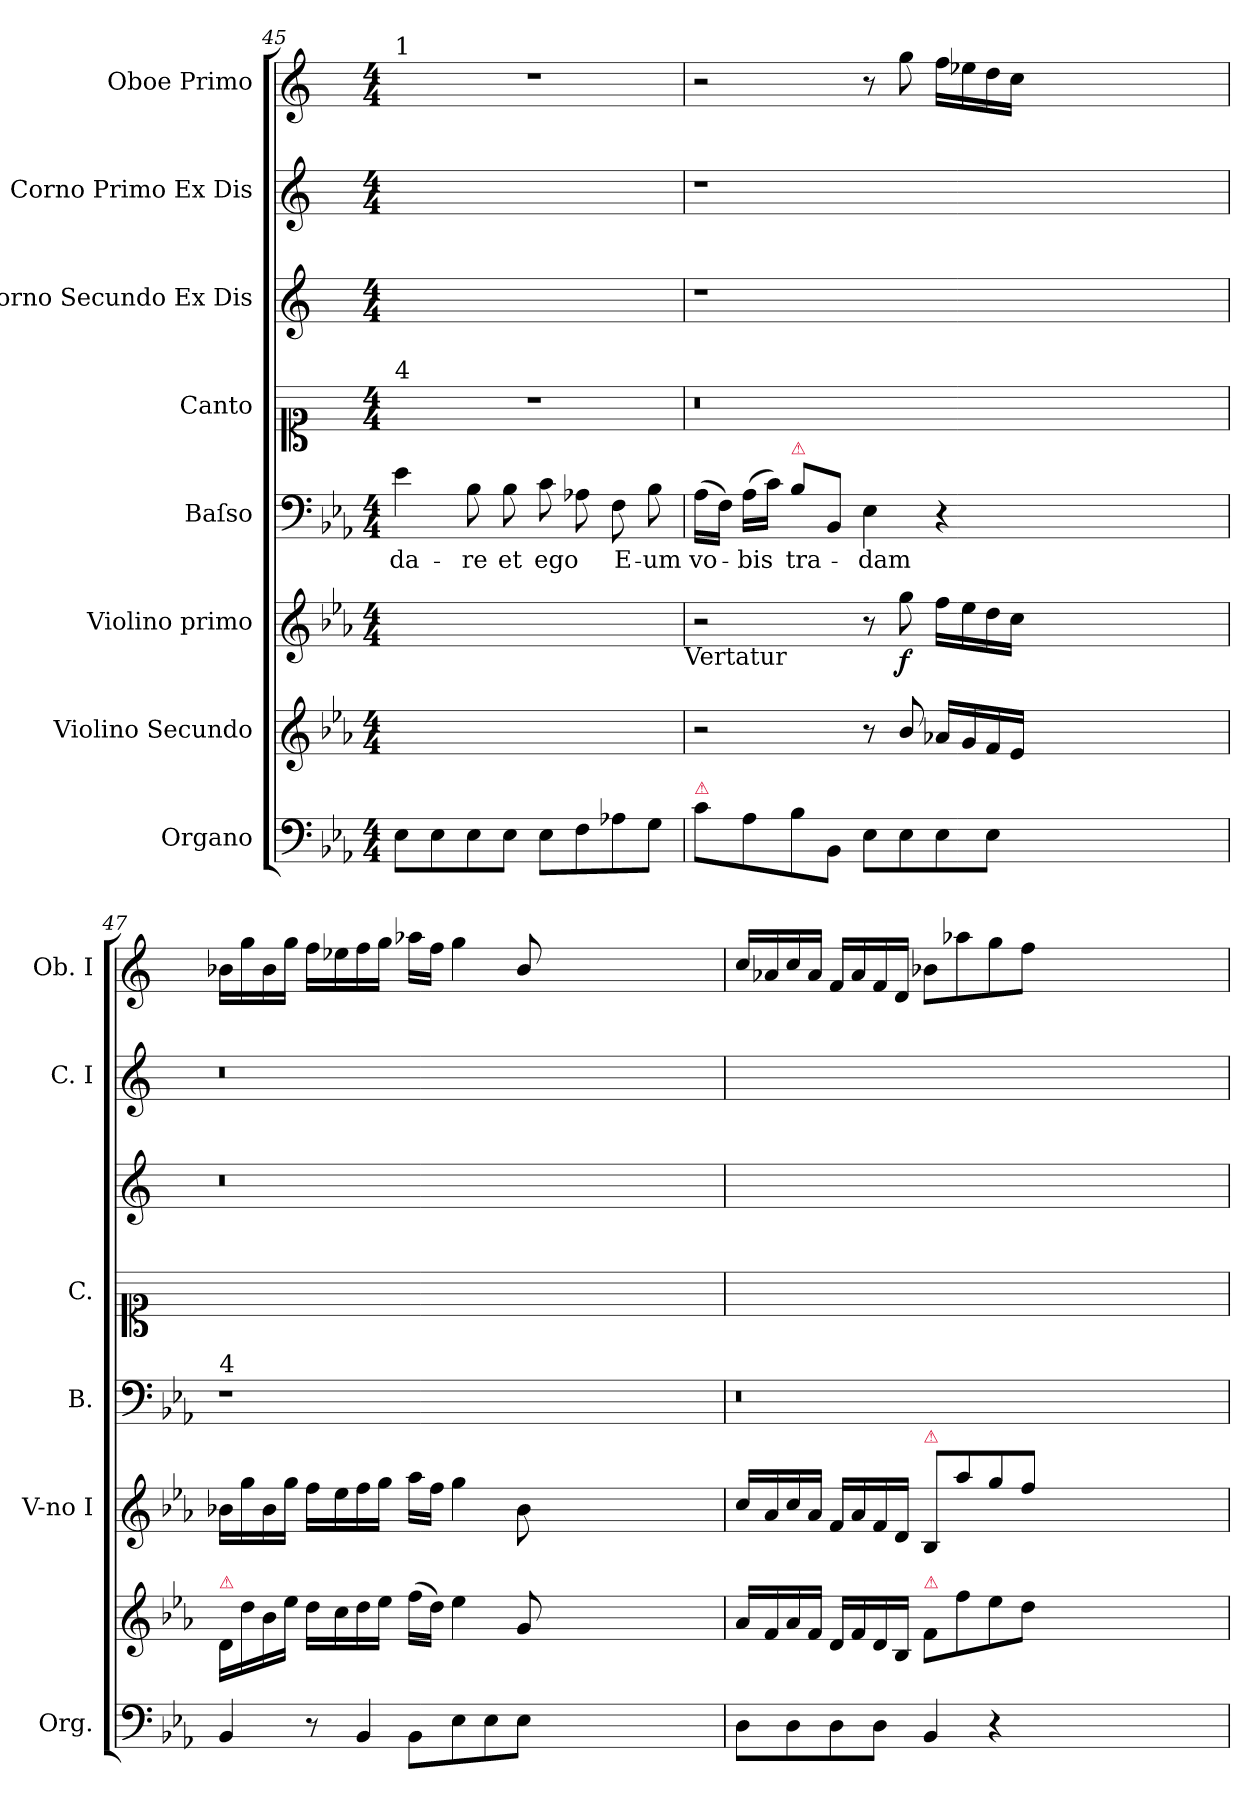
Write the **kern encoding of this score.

**kern	**kern	**kern	**dynam	**kern	**text	**kern	**kern	**kern	**kern
*part8	*part7	*part6	*part6	*part5	*part5	*part4	*part3	*part2	*part1
*staff8	*staff7	*staff6	*staff6	*staff5	*staff5	*staff4	*staff3	*staff2	*staff1
*I"Organo	*I"Violino Secundo	*I"Violino primo	*	*I"Baſso	*	*I"Canto	*I"Corno Secundo Ex Dis	*I"Corno Primo Ex Dis	*I"Oboe Primo
*I'Org.	*	*I'V-no I	*	*I'B.	*	*I'C.	*	*I'C. I	*I'Ob. I
*clefF4	*clefG2	*clefG2	*	*clefF4	*	*clefC1	*clefG2	*clefG2	*clefG2
*	*	*	*	*	*	*	*ITrd5c9	*ITrd5c9	*
*k[b-e-a-]	*k[b-e-a-]	*k[b-e-a-]	*	*k[b-e-a-]	*	*	*k[b-e-a-]	*k[b-e-a-]	*
*M4/4	*M4/4	*M4/4	*	*M4/4	*	*M4/4	*M4/4	*M4/4	*M4/4
=45	=45	=45	=45	=45	=45	=45	=45	=45	=45
!	!	!	!	!	!	!	!	!	!LO:TX:a:t=1
!	!	!	!	!	!	!LO:TX:a:t=4	!	!	!
8E-\L	1ryy	1ryy	.	4e-\	da-	1r	1ryy	1ryy	1r
8E-\	.	.	.	.	.	.	.	.	.
8E-\	.	.	.	8B-\	-re	.	.	.	.
8E-\J	.	.	.	8B-\	et	.	.	.	.
8E-\L	.	.	.	8c\	ego	.	.	.	.
8F\	.	.	.	8A-X\	.	.	.	.	.
8A-X\	.	.	.	8F\	E-	.	.	.	.
8G\J	.	.	.	8B-\	-um	.	.	.	.
!	!	!LO:TX:b:t=Vertatur	!	!	!	!	!	!	!
=46	=46	=46	=46	=46	=46	=46	=46	=46	=46
!LO:TX:a:color=crimson:t=⚠	!	!	!	!	!	!	!	!	!
8c\L	2r	2r	.	(16A-\LL	vo-	0.r	1r	1r	2r
.	.	.	.	16F\JJ)	.	.	.	.	.
8A-\	.	.	.	(16A-\LL	-bis	.	.	.	.
.	.	.	.	16c\JJ)	.	.	.	.	.
!	!	!	!	!LO:TX:a:color=crimson:t=⚠	!	!	!	!	!
8B-\	.	.	.	8B-\L	tra-	.	.	.	.
8BB-/J	.	.	.	8BB-/J	.	.	.	.	.
8E-\L	8r	8r	.	4E-\	-dam	.	.	.	8r
!	!	!	!LO:DY:b	!	!	!	!	!	!
8E-\	8b-/	8gg\	f	.	.	.	.	.	8gg\
8E-\	16a-X/LL	16ff\LL	.	4r	.	.	.	.	16ff\LL
.	16g/	16ee-\	.	.	.	.	.	.	16ee-\
8E-\J	16f/	16dd\	.	.	.	.	.	.	16dd\
.	16e-/JJ	16cc\JJ	.	.	.	.	.	.	16cc\JJ
0ryy	0ryy	0ryy	.	0ryy	.	.	0ryy	0ryy	0ryy
=47	=47	=47	=47	=47	=47	=47	=47	=47	=47
!	!	!	!	!LO:TX:a:t=4	!	!	!	!	!
!	!LO:TX:a:color=crimson:t=⚠	!	!	!	!	!	!	!	!
4BB-/	16d/LL	16b-X\LL	.	1r	.	0.ryy	0.r	0.r	16b-X\LL
.	16dd\	16gg\	.	.	.	.	.	.	16gg\
.	16b-\	16b-\	.	.	.	.	.	.	16b-\
.	16ee-\JJ	16gg\JJ	.	.	.	.	.	.	16gg\JJ
8r	16dd\LL	16ff\LL	.	.	.	.	.	.	16ff\LL
.	16cc\	16ee-\	.	.	.	.	.	.	16ee-\
!LO:N:vis=4	!	!	!	!	!	!	!	!	!
8BB-/	16dd\	16ff\	.	.	.	.	.	.	16ff\
.	16ee-\JJ	16gg\JJ	.	.	.	.	.	.	16gg\JJ
8BB-\L	(16ff\LL	16aa-\LL	.	.	.	.	.	.	16aa-\LL
.	16dd\JJ)	16ff\JJ	.	.	.	.	.	.	16ff\JJ
8E-\	4ee-\	4gg\	.	.	.	.	.	.	4gg\
8E-\	.	.	.	.	.	.	.	.	.
8E-\J	8g/	8b-\	.	.	.	.	.	.	8b-/
0ryy	0ryy	0ryy	.	0ryy	.	.	.	.	0ryy
=48	=48	=48	=48	=48	=48	=48	=48	=48	=48
8D\L	16a-/LL	16cc/LL	.	0.r	.	0.ryy	0.ryy	0.ryy	16cc\LL
.	16f/	16a-/	.	.	.	.	.	.	16a-/
8D\	16a-/	16cc/	.	.	.	.	.	.	16cc\
.	16f/JJ	16a-/JJ	.	.	.	.	.	.	16a-/JJ
8D\	16d/LL	16f/LL	.	.	.	.	.	.	16f/LL
.	16f/	16a-/	.	.	.	.	.	.	16a-/
8D\J	16d/	16f/	.	.	.	.	.	.	16f/
.	16B-/JJ	16d/JJ	.	.	.	.	.	.	16d/JJ
!	!	!LO:TX:a:color=crimson:t=⚠	!	!	!	!	!	!	!
!	!LO:TX:a:color=crimson:t=⚠	!	!	!	!	!	!	!	!
4BB-/	8f/L	8B-/L	.	.	.	.	.	.	8b-\L
.	8ff\	8aa-\	.	.	.	.	.	.	8aa-\
4r	8ee-\	8gg\	.	.	.	.	.	.	8gg\
.	8dd\J	8ff/J	.	.	.	.	.	.	8ff\J
0ryy	0ryy	0ryy	.	.	.	.	.	.	0ryy
=	=	=	=	=	=	=	=	=	=
*-	*-	*-	*-	*-	*-	*-	*-	*-	*-
